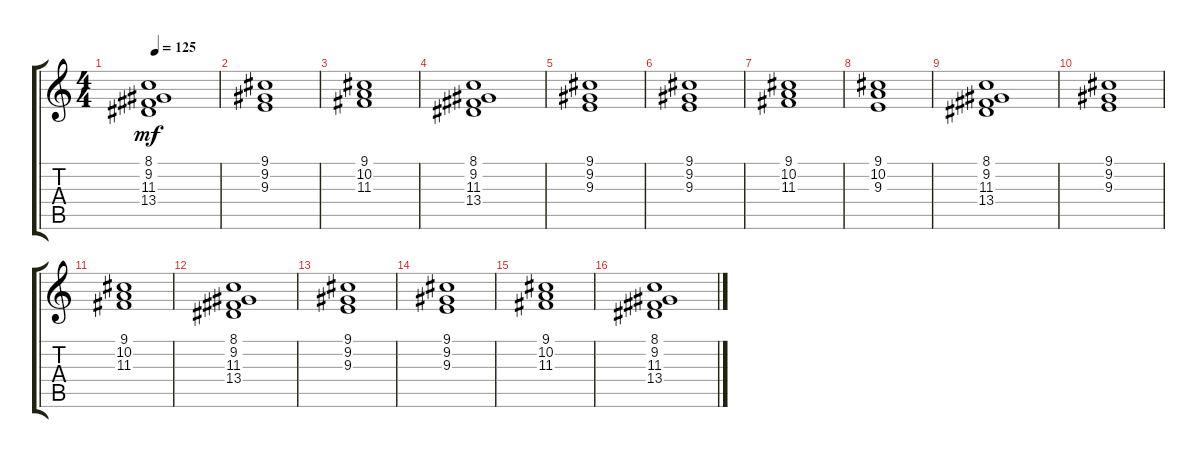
\track "" {instrument pad3polysynth}
\staff {score tabs}
\tuning (E4 B3 G3 D3 A2 E2) {hide}
\ts (4 4)
\tempo 125
\clef g2
\ks c
(8.1 9.2 11.3 13.4).1{dy mf} |
(9.1 9.2 9.3).1 |
(9.1 10.2 11.3).1 |
(8.1 9.2 11.3 13.4).1 |
(9.1 9.2 9.3).1 |
(9.1 9.2 9.3).1 |
(9.1 10.2 11.3).1 |
(9.1 10.2 9.3).1 |
(8.1 9.2 11.3 13.4).1 |
(9.1 9.2 9.3).1 |
(9.1 10.2 11.3).1 |
(8.1 9.2 11.3 13.4).1 |
(9.1 9.2 9.3).1 |
(9.1 9.2 9.3).1 |
(9.1 10.2 11.3).1 |
(8.1 9.2 11.3 13.4).1
